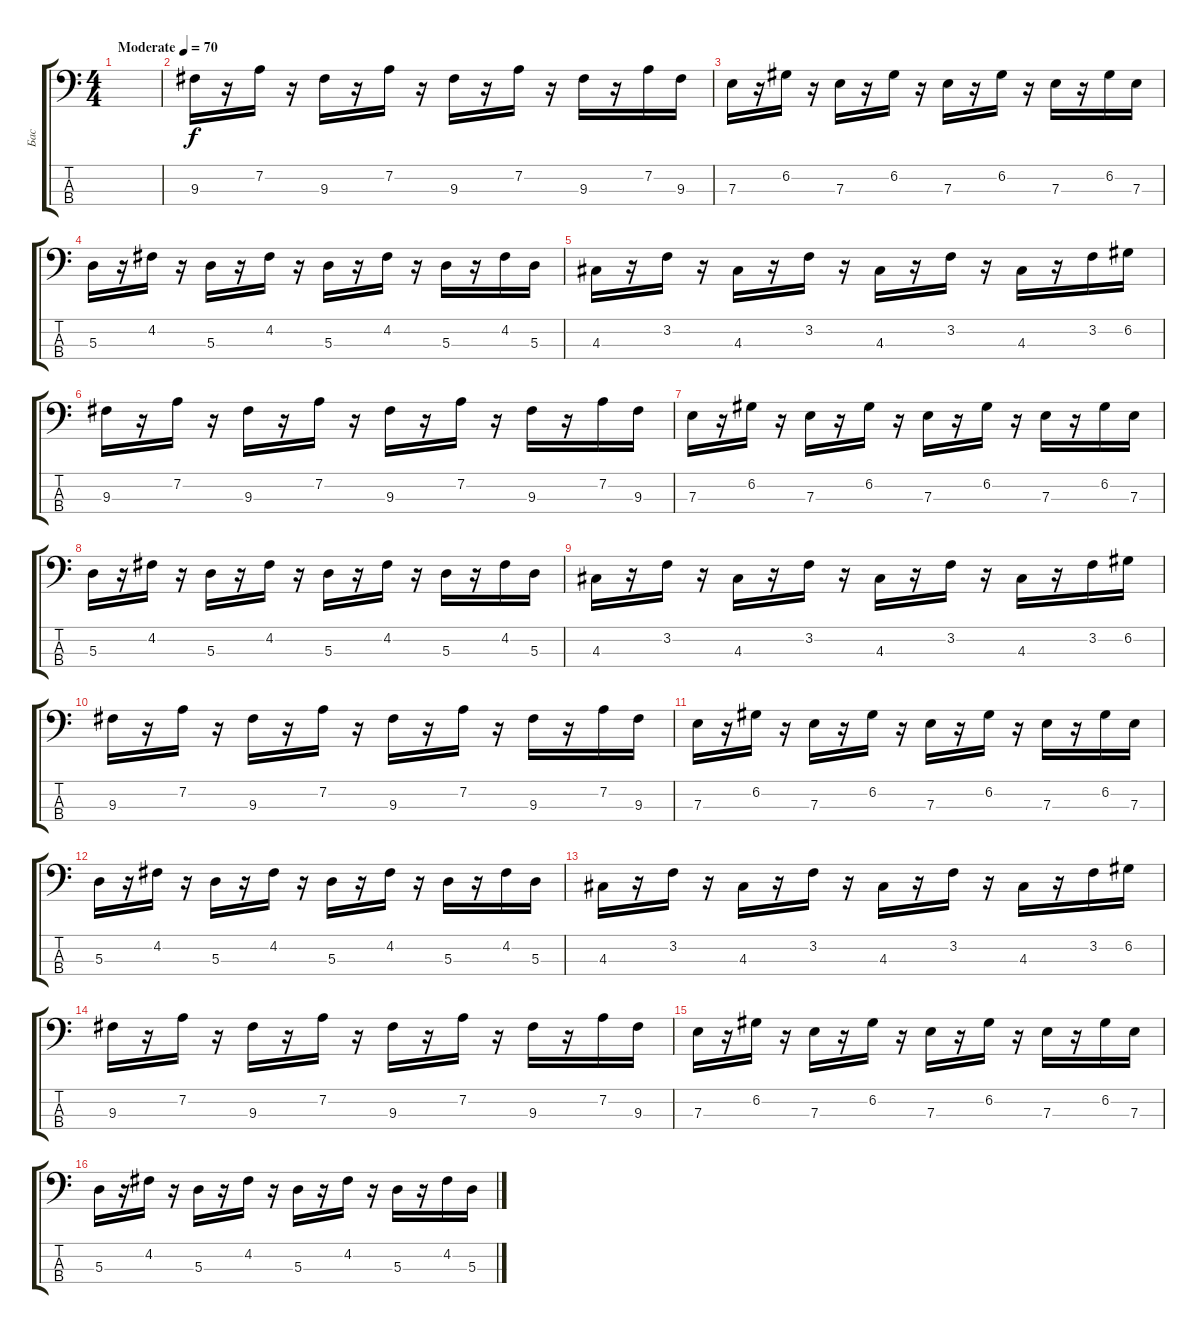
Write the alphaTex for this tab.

\track ("Бас" "Бас") {instrument electricbassfinger}
\staff {score tabs}
\tuning (G2 D2 A1 E1) {hide}
\ts (4 4)
\tempo (70 "Moderate")
\clef f4
\ks c
|
9.3.16 r.16 7.2.16 r.16 9.3.16 r.16 7.2.16 r.16 9.3.16 r.16 7.2.16 r.16 9.3.16 r.16 7.2.16 9.3.16 |
7.3.16 r.16 6.2.16 r.16 7.3.16 r.16 6.2.16 r.16 7.3.16 r.16 6.2.16 r.16 7.3.16 r.16 6.2.16 7.3.16 |
5.3.16 r.16 4.2.16 r.16 5.3.16 r.16 4.2.16 r.16 5.3.16 r.16 4.2.16 r.16 5.3.16 r.16 4.2.16 5.3.16 |
4.3.16 r.16 3.2.16 r.16 4.3.16 r.16 3.2.16 r.16 4.3.16 r.16 3.2.16 r.16 4.3.16 r.16 3.2.16 6.2.16 |
9.3.16 r.16 7.2.16 r.16 9.3.16 r.16 7.2.16 r.16 9.3.16 r.16 7.2.16 r.16 9.3.16 r.16 7.2.16 9.3.16 |
7.3.16 r.16 6.2.16 r.16 7.3.16 r.16 6.2.16 r.16 7.3.16 r.16 6.2.16 r.16 7.3.16 r.16 6.2.16 7.3.16 |
5.3.16 r.16 4.2.16 r.16 5.3.16 r.16 4.2.16 r.16 5.3.16 r.16 4.2.16 r.16 5.3.16 r.16 4.2.16 5.3.16 |
4.3.16 r.16 3.2.16 r.16 4.3.16 r.16 3.2.16 r.16 4.3.16 r.16 3.2.16 r.16 4.3.16 r.16 3.2.16 6.2.16 |
9.3.16 r.16 7.2.16 r.16 9.3.16 r.16 7.2.16 r.16 9.3.16 r.16 7.2.16 r.16 9.3.16 r.16 7.2.16 9.3.16 |
7.3.16 r.16 6.2.16 r.16 7.3.16 r.16 6.2.16 r.16 7.3.16 r.16 6.2.16 r.16 7.3.16 r.16 6.2.16 7.3.16 |
5.3.16 r.16 4.2.16 r.16 5.3.16 r.16 4.2.16 r.16 5.3.16 r.16 4.2.16 r.16 5.3.16 r.16 4.2.16 5.3.16 |
4.3.16 r.16 3.2.16 r.16 4.3.16 r.16 3.2.16 r.16 4.3.16 r.16 3.2.16 r.16 4.3.16 r.16 3.2.16 6.2.16 |
9.3.16 r.16 7.2.16 r.16 9.3.16 r.16 7.2.16 r.16 9.3.16 r.16 7.2.16 r.16 9.3.16 r.16 7.2.16 9.3.16 |
7.3.16 r.16 6.2.16 r.16 7.3.16 r.16 6.2.16 r.16 7.3.16 r.16 6.2.16 r.16 7.3.16 r.16 6.2.16 7.3.16 |
5.3.16 r.16 4.2.16 r.16 5.3.16 r.16 4.2.16 r.16 5.3.16 r.16 4.2.16 r.16 5.3.16 r.16 4.2.16 5.3.16
